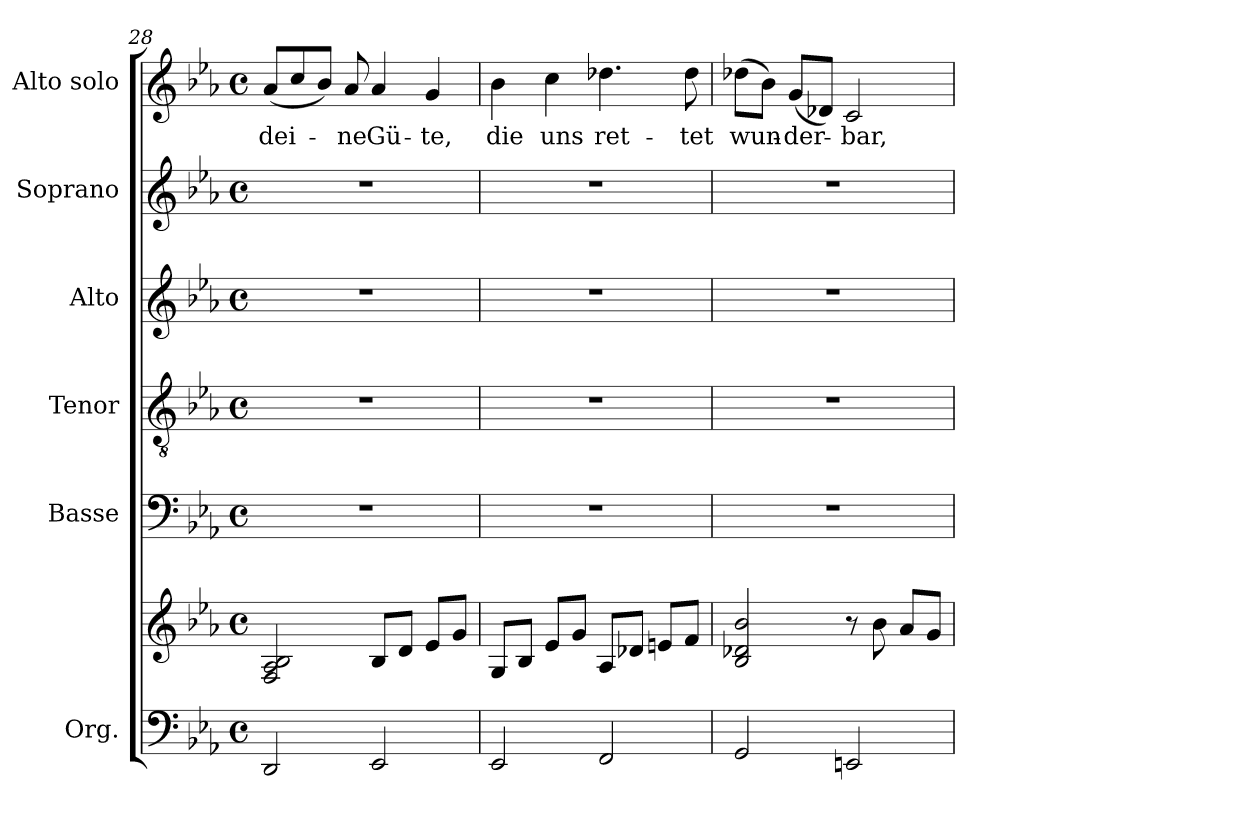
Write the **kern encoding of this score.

**kern	**kern	**kern	**kern	**kern	**kern	**kern	**text
*part6	*part6	*part5	*part4	*part3	*part2	*part1	*part1
*staff7	*staff6	*staff5	*staff4	*staff3	*staff2	*staff1	*staff1
*I"Org.	*	*I"Basse	*I"Tenor	*I"Alto	*I"Soprano	*I"Alto solo	*
*	*	*I'B.	*I'T.	*I'A.	*I'S.	*	*
*clefF4	*clefG2	*clefF4	*clefGv2	*clefG2	*clefG2	*clefG2	*
*k[b-e-a-]	*k[b-e-a-]	*k[b-e-a-]	*k[b-e-a-]	*k[b-e-a-]	*k[b-e-a-]	*k[b-e-a-]	*
*M4/4	*M4/4	*M4/4	*M4/4	*M4/4	*M4/4	*M4/4	*
*met(c)	*met(c)	*met(c)	*met(c)	*met(c)	*met(c)	*met(c)	*
=28	=28	=28	=28	=28	=28	=28	=28
!	!	!	!	!	!	!	!LO:LY:b
2DD	2F 2A- 2B-	1r	1r	1r	1r	(8a-/L	dei-
.	.	.	.	.	.	8cc/	.
.	.	.	.	.	.	8b-/J)	.
!	!	!	!	!	!	!	!LO:LY:b
.	.	.	.	.	.	8a-/	-ne
!	!	!	!	!	!	!	!LO:LY:b
2EE-	8B-/L	.	.	.	.	4a-/	Gü-
.	8d/J	.	.	.	.	.	.
!	!	!	!	!	!	!	!LO:LY:b
.	8e-/L	.	.	.	.	4g/	-te,
.	8g/J	.	.	.	.	.	.
!!LO:LB:g=z
=29	=29	=29	=29	=29	=29	=29	=29
!	!	!	!	!	!	!	!LO:LY:b
2EE-	8G/L	1r	1r	1r	1r	4b-\	die
.	8B-/J	.	.	.	.	.	.
!	!	!	!	!	!	!	!LO:LY:b
.	8e-/L	.	.	.	.	4cc\	uns
.	8g/J	.	.	.	.	.	.
!	!	!	!	!	!	!	!LO:LY:b
2FF	8A-/L	.	.	.	.	4.dd-X\	ret-
.	8d-X/J	.	.	.	.	.	.
.	8en/L	.	.	.	.	.	.
!	!	!	!	!	!	!	!LO:LY:b
.	8f/J	.	.	.	.	8dd-\	-tet
=30	=30	=30	=30	=30	=30	=30	=30
!	!	!	!	!	!	!	!LO:LY:b
2GG	2B- 2d-X 2b-	1r	1r	1r	1r	(8dd-X\L	wun-
.	.	.	.	.	.	8b-\J)	.
!	!	!	!	!	!	!	!LO:LY:b
.	.	.	.	.	.	(8g/L	-der-
.	.	.	.	.	.	8d-X/J)	.
!	!	!	!	!	!	!	!LO:LY:b
2EEn	8r	.	.	.	.	2c/	-bar,
.	8b-	.	.	.	.	.	.
.	8a-/L	.	.	.	.	.	.
.	8g/J	.	.	.	.	.	.
=	=	=	=	=	=	=	=
*-	*-	*-	*-	*-	*-	*-	*-
